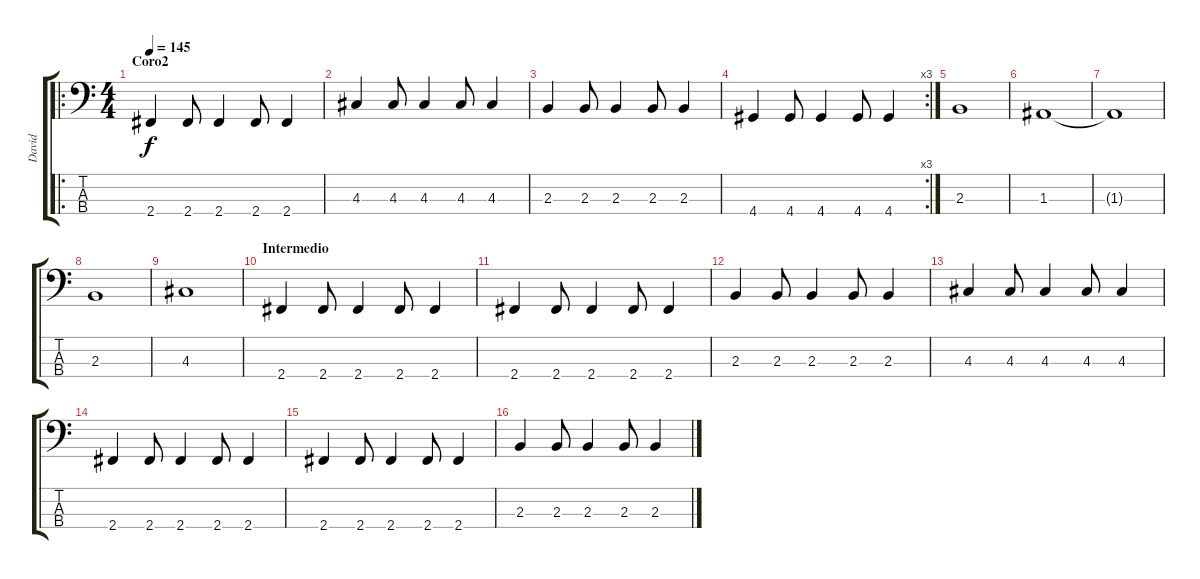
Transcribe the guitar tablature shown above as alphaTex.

\track ("David" "David") {instrument electricbassfinger}
\staff {score tabs}
\tuning (G2 D2 A1 E1) {hide}
\ro
\ts (4 4)
\section ("" "Coro2")
\tempo 145
\clef f4
\ks c
2.4.4{dy f} 2.4.8 2.4.4 2.4.8 2.4.4 |
4.3.4 4.3.8 4.3.4 4.3.8 4.3.4 |
2.3.4 2.3.8 2.3.4 2.3.8 2.3.4 |
\rc 3
4.4.4 4.4.8 4.4.4 4.4.8 4.4.4 |
2.3.1 |
1.3.1 |
1.3{t}.1 |
2.3.1 |
4.3.1 |
\section ("" "Intermedio")
2.4.4 2.4.8 2.4.4 2.4.8 2.4.4 |
2.4.4 2.4.8 2.4.4 2.4.8 2.4.4 |
2.3.4 2.3.8 2.3.4 2.3.8 2.3.4 |
4.3.4 4.3.8 4.3.4 4.3.8 4.3.4 |
2.4.4 2.4.8 2.4.4 2.4.8 2.4.4 |
2.4.4 2.4.8 2.4.4 2.4.8 2.4.4 |
2.3.4 2.3.8 2.3.4 2.3.8 2.3.4
